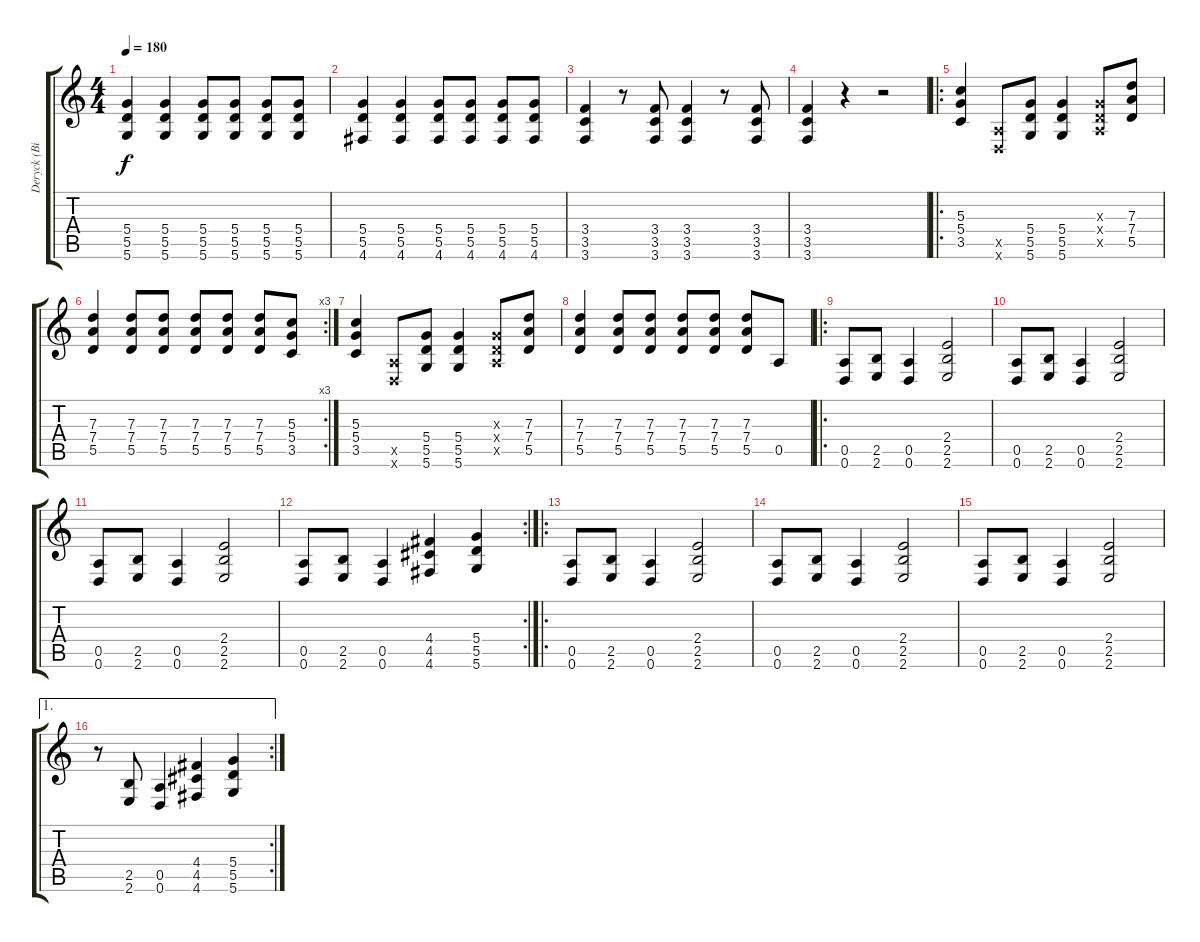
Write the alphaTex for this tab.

\track ("Deryck (Bizzy D) - Rhytm Guitar" "Deryck (Bi") {instrument distortionguitar}
\staff {score tabs}
\tuning (E4 B3 G3 D3 A2 D2) {hide}
\ts (4 4)
\tempo 180
\clef g2
\ks c
(5.4 5.5 5.6).4{dy f} (5.4 5.5 5.6).4 (5.4 5.5 5.6).8 (5.4 5.5 5.6).8 (5.4 5.5 5.6).8 (5.4 5.5 5.6).8 |
(5.4 5.5 4.6).4 (5.4 5.5 4.6).4 (5.4 5.5 4.6).8 (5.4 5.5 4.6).8 (5.4 5.5 4.6).8 (5.4 5.5 4.6).8 |
(3.4 3.5 3.6).4 r.8 (3.4 3.5 3.6).8 (3.4 3.5 3.6).4 r.8 (3.4 3.5 3.6).8 |
(3.4 3.5 3.6).4 r.4 r.2 |
\ro
(5.3 5.4 3.5).4 (0.5{x} 0.6{x}).8 (5.4 5.5 5.6).8 (5.4 5.5 5.6).4 (0.3{x} 0.4{x} 0.5{x}).8 (7.3 7.4 5.5).8 |
\rc 3
(7.3 7.4 5.5).4 (7.3 7.4 5.5).8 (7.3 7.4 5.5).8 (7.3 7.4 5.5).8 (7.3 7.4 5.5).8 (7.3 7.4 5.5).8 (5.3 5.4 3.5).8 |
(5.3 5.4 3.5).4 (0.5{x} 0.6{x}).8 (5.4 5.5 5.6).8 (5.4 5.5 5.6).4 (0.3{x} 0.4{x} 0.5{x}).8 (7.3 7.4 5.5).8 |
(7.3 7.4 5.5).4 (7.3 7.4 5.5).8 (7.3 7.4 5.5).8 (7.3 7.4 5.5).8 (7.3 7.4 5.5).8 (7.3 7.4 5.5).8 0.5.8 |
\ro
(0.5 0.6).8 (2.5 2.6).8 (0.5 0.6).4 (2.4 2.5 2.6).2 |
(0.5 0.6).8 (2.5 2.6).8 (0.5 0.6).4 (2.4 2.5 2.6).2 |
(0.5 0.6).8 (2.5 2.6).8 (0.5 0.6).4 (2.4 2.5 2.6).2 |
\rc 2
(0.5 0.6).8 (2.5 2.6).8 (0.5 0.6).4 (4.4 4.5 4.6).4 (5.4 5.5 5.6).4 |
\ro
(0.5 0.6).8 (2.5 2.6).8 (0.5 0.6).4 (2.4 2.5 2.6).2 |
(0.5 0.6).8 (2.5 2.6).8 (0.5 0.6).4 (2.4 2.5 2.6).2 |
(0.5 0.6).8 (2.5 2.6).8 (0.5 0.6).4 (2.4 2.5 2.6).2 |
\ae 1
\rc 2
r.8 (2.5 2.6).8 (0.5 0.6).4 (4.4 4.5 4.6).4 (5.4 5.5 5.6).4
